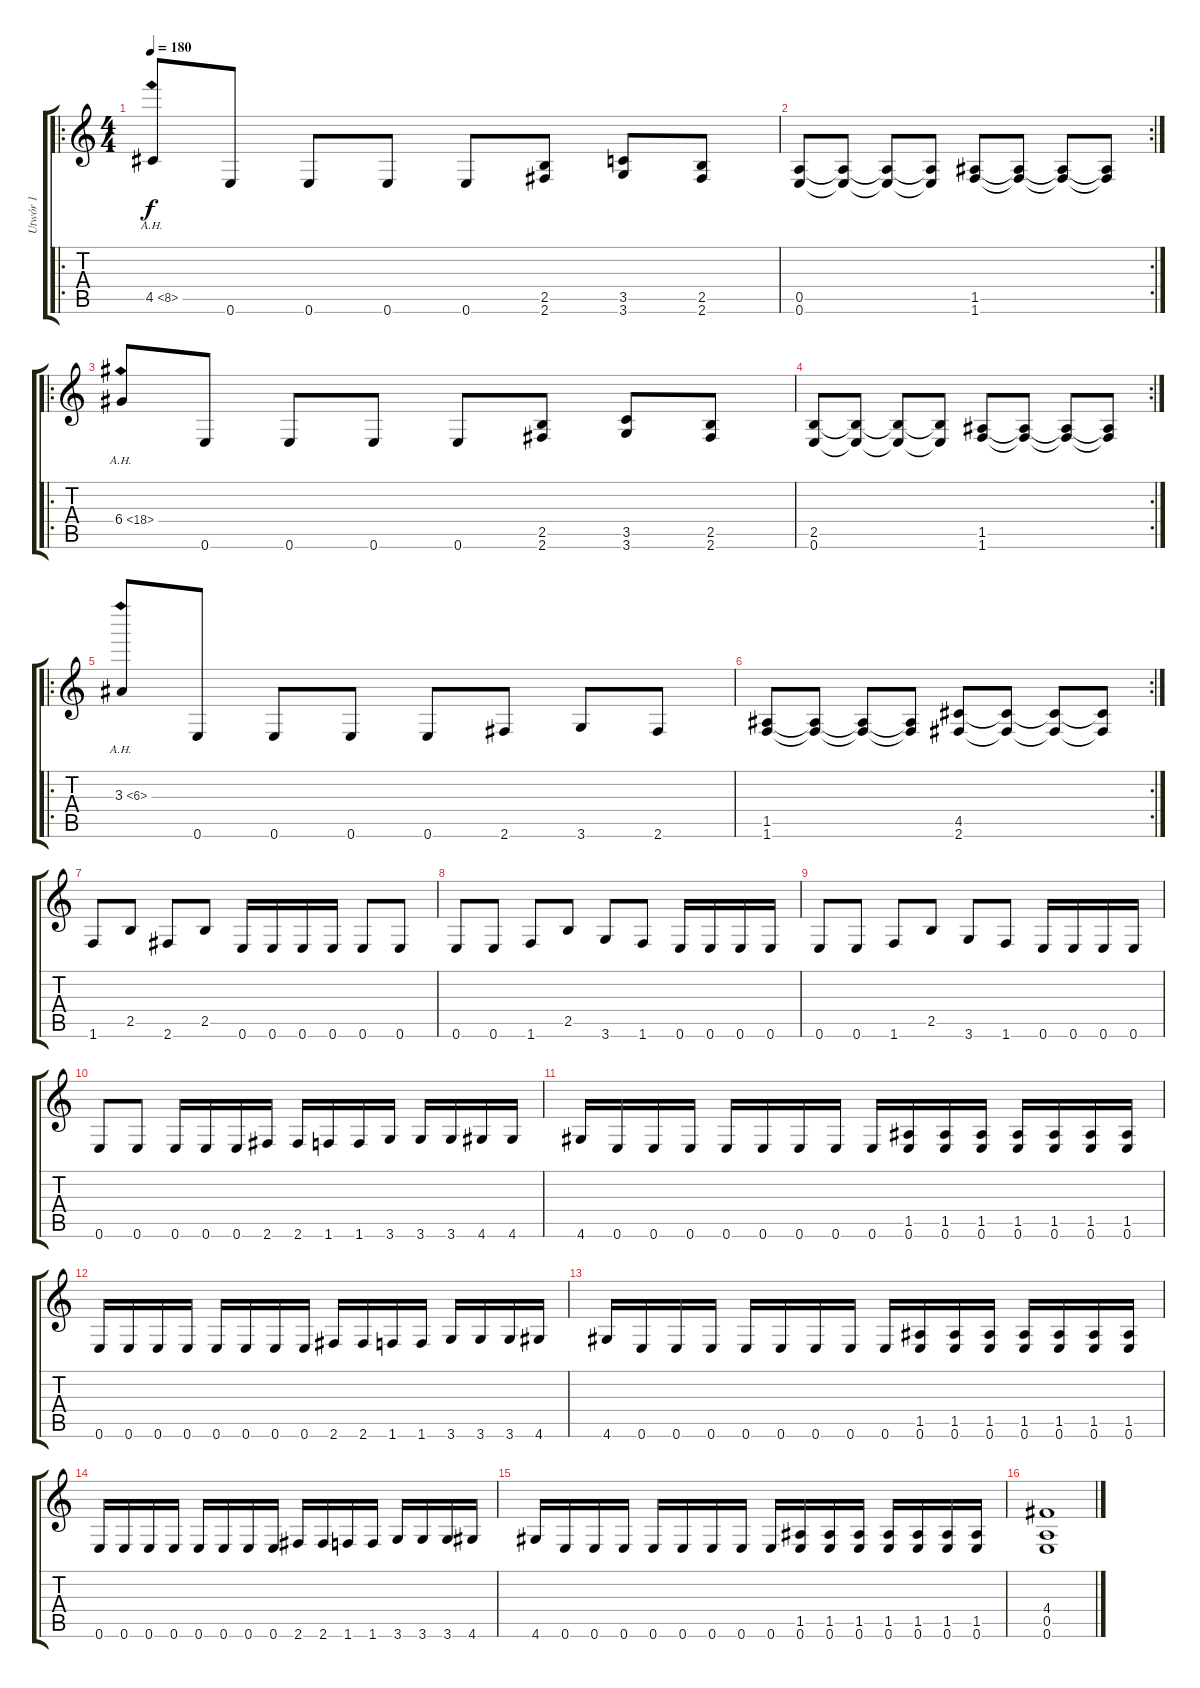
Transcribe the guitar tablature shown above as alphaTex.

\track ("Utwór 1" "Utwór 1") {instrument overdrivenguitar}
\staff {score tabs}
\tuning (E4 B3 G3 D3 A2 E2) {hide}
\ro
\ts (4 4)
\tempo 180
\clef g2
\ks c
4.5{ah 4}.8{dy f instrument overdrivenguitar} 0.6.8 0.6.8 0.6.8 0.6.8 (2.5 2.6).8 (3.5 3.6).8 (2.5 2.6).8 |
\rc 2
(0.5 0.6).8 (0.5{t} 0.6{t}).8 (0.5{t} 0.6{t}).8 (0.5{t} 0.6{t}).8 (1.5 1.6).8 (1.5{t} 1.6{t}).8 (1.5{t} 1.6{t}).8 (1.5{t} 1.6{t}).8 |
\ro
6.4{ah 12}.8 0.6.8 0.6.8 0.6.8 0.6.8 (2.5 2.6).8 (3.5 3.6).8 (2.5 2.6).8 |
\rc 2
(2.5 0.6).8 (2.5{t} 0.6{t}).8 (2.5{t} 0.6{t}).8 (2.5{t} 0.6{t}).8 (1.5 1.6).8 (1.5{t} 1.6{t}).8 (1.5{t} 1.6{t}).8 (1.5{t} 1.6{t}).8 |
\ro
3.3{ah 3}.8 0.6.8 0.6.8 0.6.8 0.6.8 2.6.8 3.6.8 2.6.8 |
\rc 2
(1.5 1.6).8 (1.5{t} 1.6{t}).8 (1.5{t} 1.6{t}).8 (1.5{t} 1.6{t}).8 (4.5 2.6).8 (4.5{t} 2.6{t}).8 (4.5{t} 2.6{t}).8 (4.5{t} 2.6{t}).8 |
1.6.8 2.5.8 2.6.8 2.5.8 0.6.16 0.6.16 0.6.16 0.6.16 0.6.8 0.6.8 |
0.6.8 0.6.8 1.6.8 2.5.8 3.6.8 1.6.8 0.6.16 0.6.16 0.6.16 0.6.16 |
0.6.8 0.6.8 1.6.8 2.5.8 3.6.8 1.6.8 0.6.16 0.6.16 0.6.16 0.6.16 |
0.6.8 0.6.8 0.6.16 0.6.16 0.6.16 2.6.16 2.6.16 1.6.16 1.6.16 3.6.16 3.6.16 3.6.16 4.6.16 4.6.16 |
4.6.16 0.6.16 0.6.16 0.6.16 0.6.16 0.6.16 0.6.16 0.6.16 0.6.16 (1.5 0.6).16 (1.5 0.6).16 (1.5 0.6).16 (1.5 0.6).16 (1.5 0.6).16 (1.5 0.6).16 (1.5 0.6).16 |
0.6.16 0.6.16 0.6.16 0.6.16 0.6.16 0.6.16 0.6.16 0.6.16 2.6.16 2.6.16 1.6.16 1.6.16 3.6.16 3.6.16 3.6.16 4.6.16 |
4.6.16 0.6.16 0.6.16 0.6.16 0.6.16 0.6.16 0.6.16 0.6.16 0.6.16 (1.5 0.6).16 (1.5 0.6).16 (1.5 0.6).16 (1.5 0.6).16 (1.5 0.6).16 (1.5 0.6).16 (1.5 0.6).16 |
0.6.16 0.6.16 0.6.16 0.6.16 0.6.16 0.6.16 0.6.16 0.6.16 2.6.16 2.6.16 1.6.16 1.6.16 3.6.16 3.6.16 3.6.16 4.6.16 |
4.6.16 0.6.16 0.6.16 0.6.16 0.6.16 0.6.16 0.6.16 0.6.16 0.6.16 (1.5 0.6).16 (1.5 0.6).16 (1.5 0.6).16 (1.5 0.6).16 (1.5 0.6).16 (1.5 0.6).16 (1.5 0.6).16 |
(4.4 0.5 0.6).1
